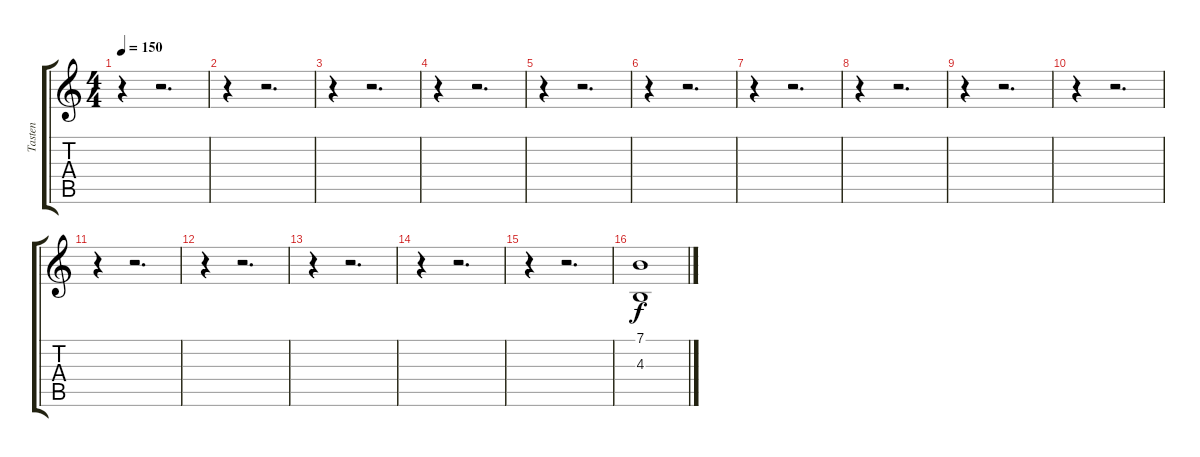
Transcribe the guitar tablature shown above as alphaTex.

\track ("Tasten" "Tasten") {instrument choiraahs}
\staff {score tabs}
\tuning (E4 B3 G3 D3 A2 E2) {hide}
\ts (4 4)
\tempo 150
\clef g2
\ks c
r.4{dy f} r.2{d} |
r.4 r.2{d} |
r.4 r.2{d} |
r.4 r.2{d} |
r.4 r.2{d} |
r.4 r.2{d} |
r.4 r.2{d} |
r.4 r.2{d} |
r.4 r.2{d} |
r.4 r.2{d} |
r.4 r.2{d} |
r.4 r.2{d} |
r.4 r.2{d} |
r.4 r.2{d} |
r.4 r.2{d} |
(7.1 4.3).1
